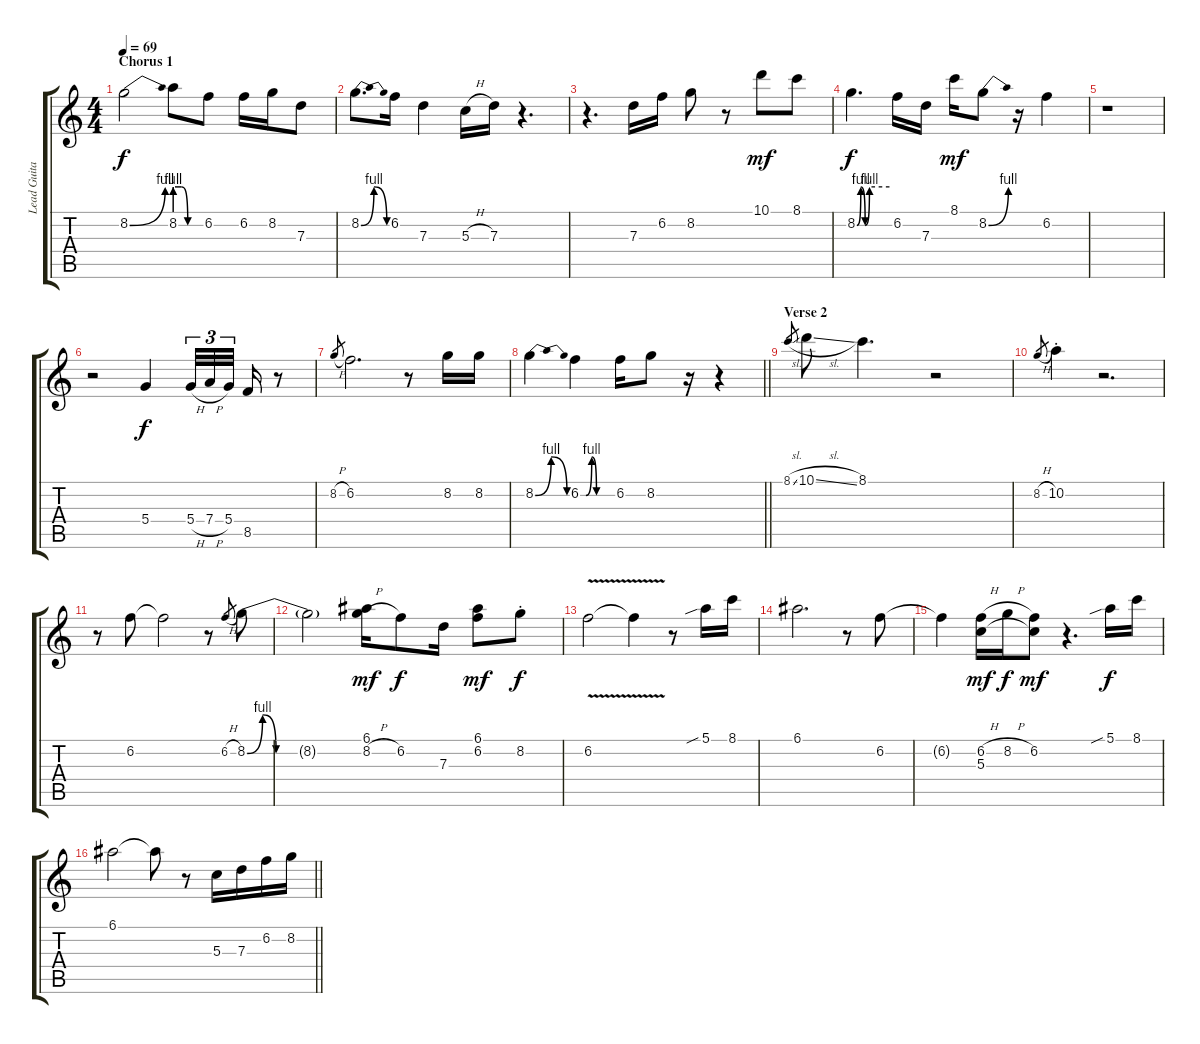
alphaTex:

\track ("Lead Guitar (Keith)" "Lead Guita") {instrument electricguitarjazz}
\staff {score tabs}
\tuning (E4 B3 G3 D3 A2 E2) {hide}
\ts (4 4)
\section ("" "Chorus 1")
\tempo 69
\clef g2
\ks c
8.2{be (bend 0 0 60 4)}.2{dy f} 8.2{be (custom 0 4 15 4 30 0 60 0)}.8 6.2.8 6.2.16 8.2.16 7.3.8 |
8.2{be (bendrelease 0 0 10 4 35 4 60 0)}.8{d} 6.2.16 7.3.4 5.3{h}.16 7.3.16 r.4{d} |
r.4{d} 7.3.16 6.2.16 8.2.8 r.8 10.1.8{dy mf} 8.1.8 |
8.2{be (custom 0 0 7 4 15 0 23 4 60 4)}.4{d dy f} 6.2.16 7.3.16 8.1.16{dy mf} 8.2{be (bend 0 0 60 4)}.8 r.16 6.2.4 |
r.1 |
r.2 5.4.4{dy f} 5.4{h}.32{tu (3 2)} 7.4{h}.32{tu (3 2)} 5.4.32{tu (3 2) beam splitsecondary} 8.5.16 r.8 |
8.2{h}.8{gr} 6.2.2{d} r.8 8.2.16 8.2.16 |
\barLineRight lightlight
8.2{be (bendrelease 0 0 10 4 40 4 60 0)}.4 6.2{be (custom 0 0 10 0 21 4 30 0 45 0 60 0)}.4 6.2.16 8.2.8 r.16 r.4 |
\section ("" "Verse 2")
8.1{sl}.8{gr} 10.1{sl}.8 8.1.4{d} r.2 |
8.2{h}.8{gr} 10.2{st}.4 r.2{d} |
r.8 6.2.8 6.2{t}.2 r.8 6.2{h}.8{gr} 8.2{be (custom 0 0 8 4 15 0 60 0)}.8 |
8.2{t}.2 (6.1 8.2{h}).16{dy mf} 6.2.8{dy f} 7.3.16 (6.1 6.2).8{dy mf} 8.2{st}.8{dy f} |
6.2{v}.2 6.2{t}.4 r.8 5.1{sib}.16 8.1.16 |
6.1.2{d} r.8 6.2.8 |
6.2{t}.4 (6.2{h} 5.3).16{dy mf} 8.2{h}.16{dy f} (6.2 5.3{t}).8{dy mf} r.4{d} 5.1{sib}.16{dy f} 8.1.16 |
\barLineRight lightlight
6.1.2 6.1{t}.8 r.8 5.3.16 7.3.16 6.2.16 8.2.16
